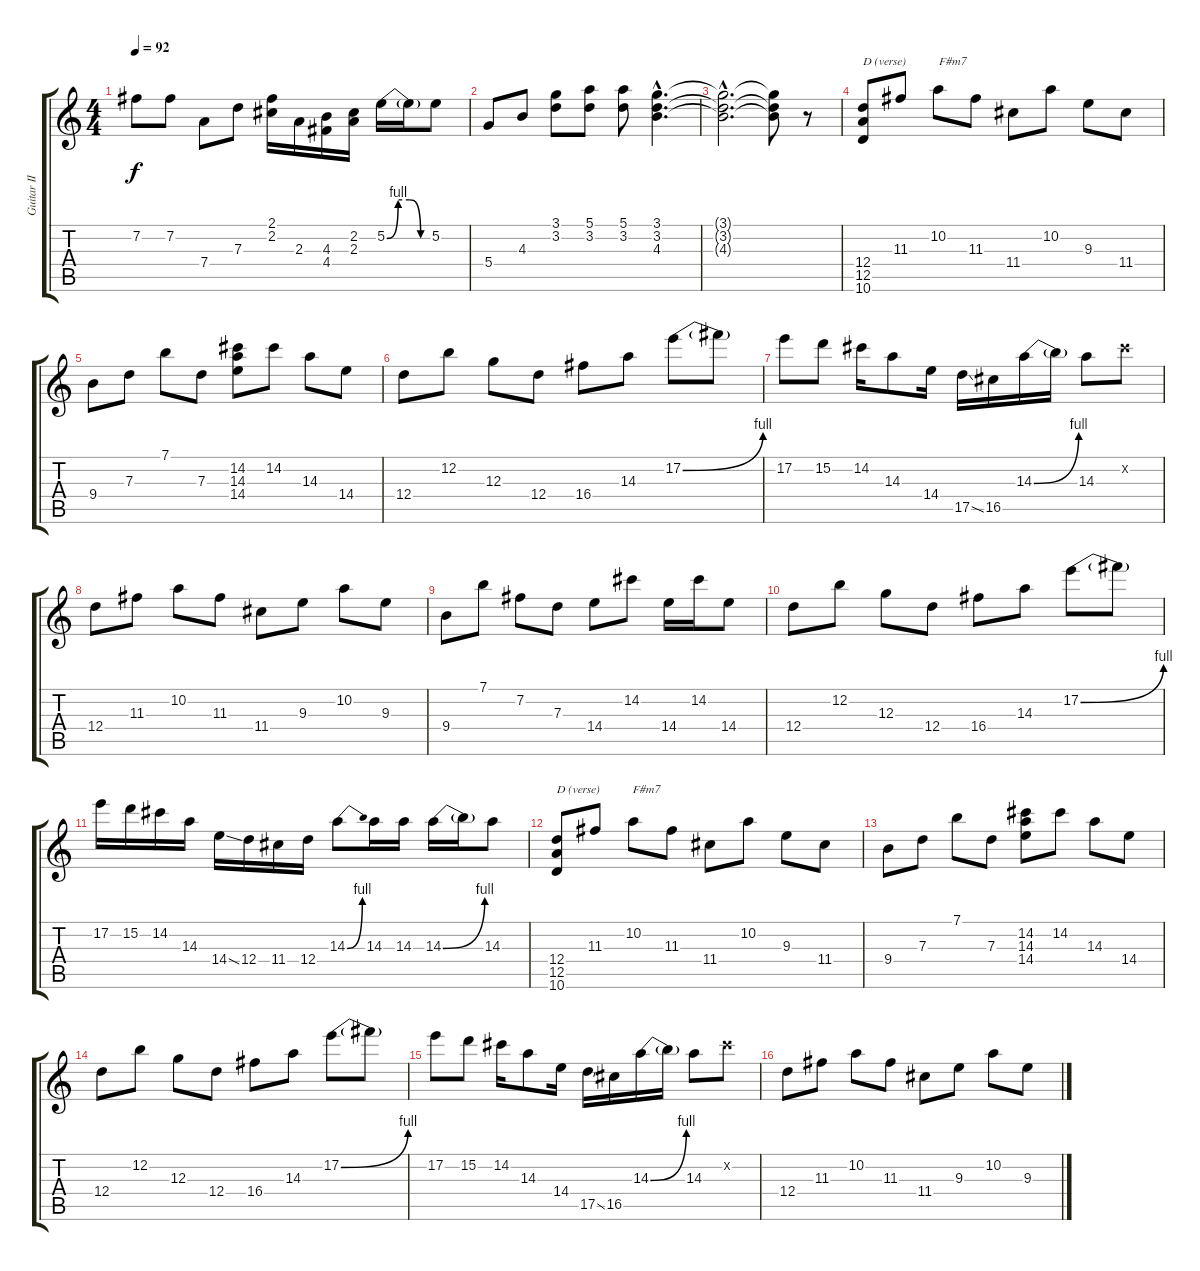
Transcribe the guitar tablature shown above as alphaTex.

\track ("Guitar II" "Guitar II") {instrument overdrivenguitar}
\staff {score tabs}
\tuning (E4 B3 G3 D3 A2 E2) {hide}
\ts (4 4)
\tempo 92
\clef g2
\ks c
7.2.8{dy f} 7.2.8 7.4.8 7.3.8 (2.1 2.2).16 2.3.16 (4.3 4.4).16 (2.2 2.3).16 5.2{be (custom 0 0 15 4 30 4 45 0 60 0)}.16 5.2{t}.16 5.2.8 |
5.4.8 4.3.8 (3.1 3.2).8 (5.1 3.2).8 (5.1 3.2).8 (3.1{hac} 3.2{hac} 4.3{hac}).4{d} |
(3.1{hac t} 3.2{hac t} 4.3{hac t}).2{d} (3.1{t} 3.2{t} 4.3{t}).8 r.8 |
(12.4 12.5 10.6).8{txt "D (verse)           F#m7"} 11.3.8 10.2.8 11.3.8 11.4.8 10.2.8 9.3.8 11.4.8 |
9.4.8 7.3.8 7.1.8 7.3.8 (14.2 14.3 14.4).8 14.2.8 14.3.8 14.4.8 |
12.4.8 12.2.8 12.3.8 12.4.8 16.4.8 14.3.8 17.2{be (bend 0 0 60 4)}.8 17.2{t}.8 |
17.2.8 15.2.8 14.2.16 14.3.8 14.4.16 17.5{ss}.16 16.5.16 14.3{be (bend 0 0 60 4)}.16 14.3{t}.16 14.3.8 14.2{x}.8 |
12.4.8 11.3.8 10.2.8 11.3.8 11.4.8 9.3.8 10.2.8 9.3.8 |
9.4.8 7.1.8 7.2.8 7.3.8 14.4.8 14.2.8 14.4.16 14.2.16 14.4.8 |
12.4.8 12.2.8 12.3.8 12.4.8 16.4.8 14.3.8 17.2{be (bend 0 0 60 4)}.8 17.2{t}.8 |
17.2.16 15.2.16 14.2.16 14.3.16 14.4{ss}.16 12.4.16 11.4.16 12.4.16 14.3{be (bend 0 0 60 4)}.8 14.3.16 14.3.16 14.3{be (bend 0 0 60 4)}.16 14.3{t}.16 14.3.8 |
(12.4 12.5 10.6).8{txt "D (verse)           F#m7"} 11.3.8 10.2.8 11.3.8 11.4.8 10.2.8 9.3.8 11.4.8 |
9.4.8 7.3.8 7.1.8 7.3.8 (14.2 14.3 14.4).8 14.2.8 14.3.8 14.4.8 |
12.4.8 12.2.8 12.3.8 12.4.8 16.4.8 14.3.8 17.2{be (bend 0 0 60 4)}.8 17.2{t}.8 |
17.2.8 15.2.8 14.2.16 14.3.8 14.4.16 17.5{ss}.16 16.5.16 14.3{be (bend 0 0 60 4)}.16 14.3{t}.16 14.3.8 14.2{x}.8 |
12.4.8 11.3.8 10.2.8 11.3.8 11.4.8 9.3.8 10.2.8 9.3.8
